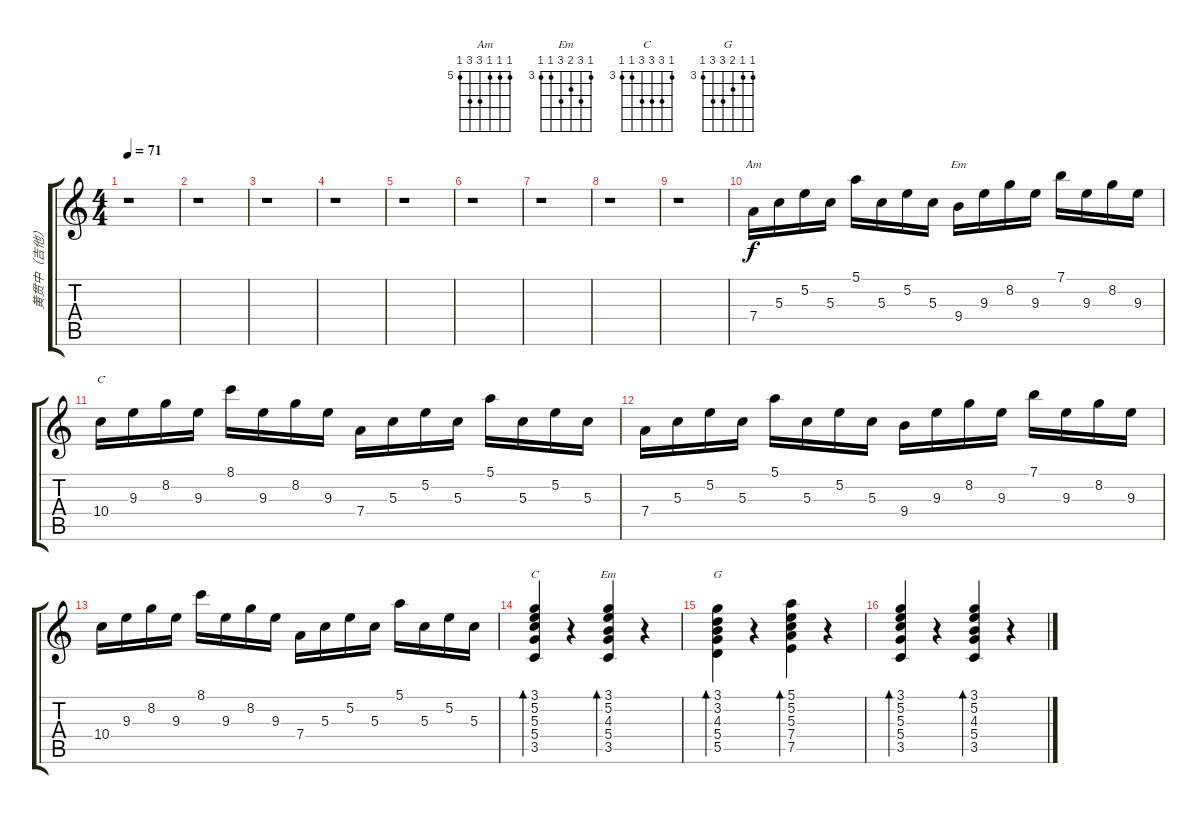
\track ("黄贯中（吉他）" "黄贯中（吉他）") {instrument acousticguitarsteel}
\staff {score tabs}
\tuning (E4 B3 G3 D3 A2 E2) {hide}
\chord ("Am" 5 5 5 7 7 5) {firstfret 5}
\chord ("Em" 7 8 9 9 7 0) {firstfret 7}
\chord ("C" 8 8 9 10 10 8) {firstfret 8}
\chord ("C" 3 5 5 5 3 3) {firstfret 3}
\chord ("Em" 3 5 4 5 3 3) {firstfret 3}
\chord ("G" 3 3 4 5 5 3) {firstfret 3}
\ts (4 4)
\tempo 71
\clef g2
\ks c
r.1{dy f instrument acousticguitarsteel} |
r.1 |
r.1 |
r.1 |
r.1 |
r.1 |
r.1 |
r.1 |
r.1 |
7.4.16{ch "Am"} 5.3.16 5.2.16 5.3.16 5.1.16 5.3.16 5.2.16 5.3.16 9.4.16{ch "Em"} 9.3.16 8.2.16 9.3.16 7.1.16 9.3.16 8.2.16 9.3.16 |
10.4.16{ch "C"} 9.3.16 8.2.16 9.3.16 8.1.16 9.3.16 8.2.16 9.3.16 7.4.16 5.3.16 5.2.16 5.3.16 5.1.16 5.3.16 5.2.16 5.3.16 |
7.4.16 5.3.16 5.2.16 5.3.16 5.1.16 5.3.16 5.2.16 5.3.16 9.4.16 9.3.16 8.2.16 9.3.16 7.1.16 9.3.16 8.2.16 9.3.16 |
10.4.16 9.3.16 8.2.16 9.3.16 8.1.16 9.3.16 8.2.16 9.3.16 7.4.16 5.3.16 5.2.16 5.3.16 5.1.16 5.3.16 5.2.16 5.3.16 |
(3.1 5.2 5.3 5.4 3.5).4{bd 120 ch "C"} r.4 (3.1 5.2 4.3 5.4 3.5).4{bd 120 ch "Em"} r.4 |
(3.1 3.2 4.3 5.4 5.5).4{bd 120 ch "G"} r.4 (5.1 5.2 5.3 7.4 7.5).4{bd 120} r.4 |
(3.1 5.2 5.3 5.4 3.5).4{bd 120} r.4 (3.1 5.2 4.3 5.4 3.5).4{bd 120} r.4
